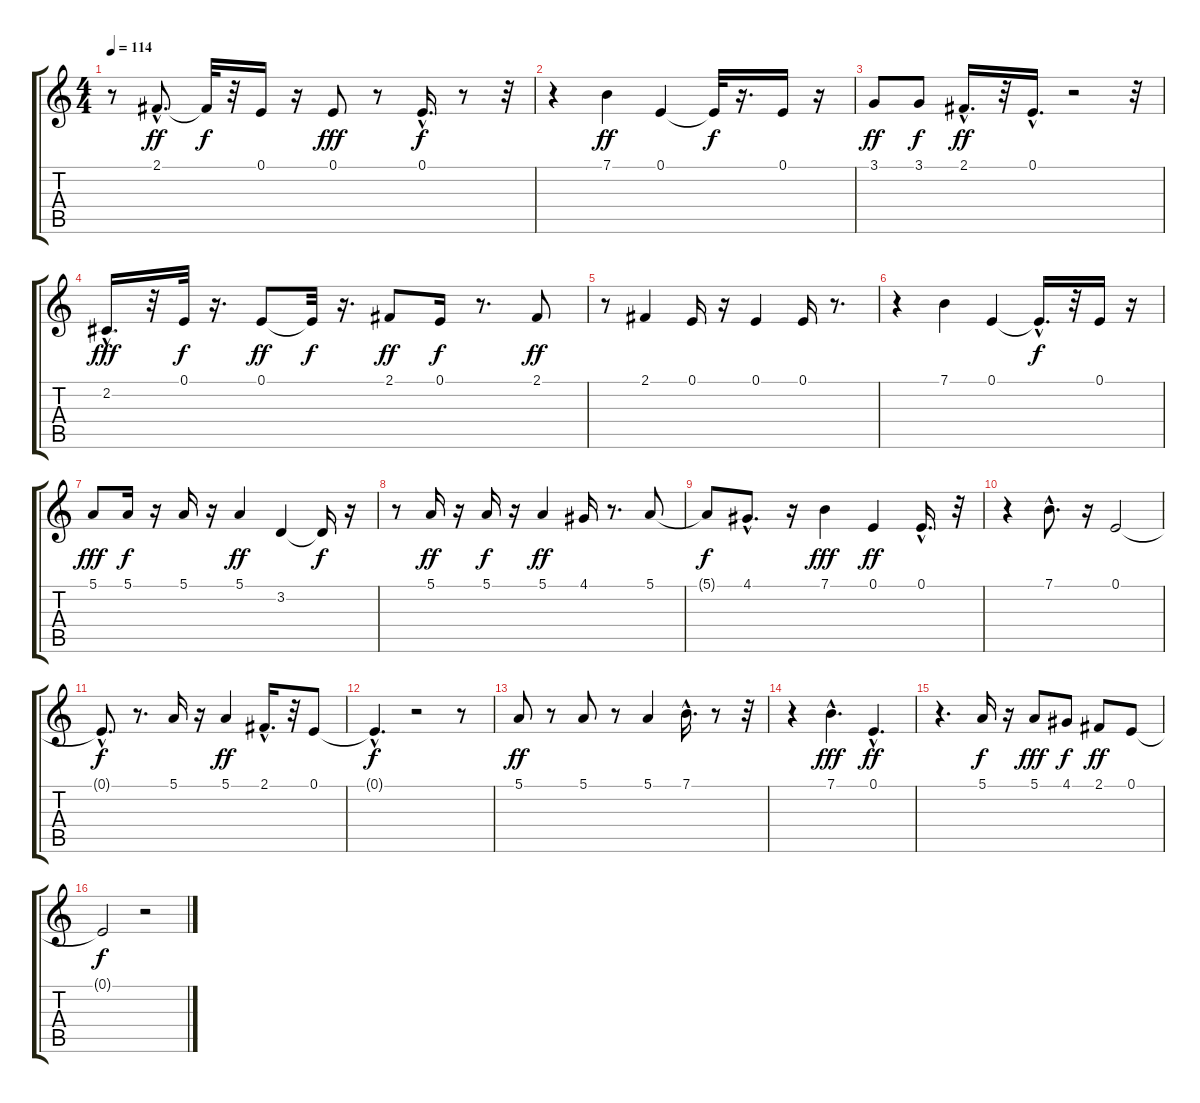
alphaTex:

\track "" {instrument altosax}
\staff {score tabs}
\tuning (E4 B3 G3 D3 A2 E2) {hide}
\ts (4 4)
\tempo 114
\clef g2
\ks c
r.8{dy fff} 2.1{hac}.8{d dy ff} 2.1{t}.32{dy f} r.32 0.1.16 r.16 0.1.8{dy fff} r.8 0.1{hac}.16{d dy f} r.8 r.32 |
r.4 7.1.4{dy ff} 0.1.4 0.1{t}.32{dy f} r.16{d} 0.1.16 r.16 |
3.1.8{dy ff} 3.1.8{dy f} 2.1{hac}.16{d dy ff} r.32 0.1{hac}.16{d} r.2 r.32 |
2.2{hac}.16{d dy fff} r.32 0.1.32{dy f} r.16{d} 0.1.8{dy ff} 0.1{t}.32{dy f} r.16{d} 2.1.8{dy ff} 0.1.16{dy f} r.8{d} 2.1.8{dy ff} |
r.8 2.1.4 0.1.16 r.16 0.1.4 0.1.16 r.8{d} |
r.4 7.1.4 0.1.4 0.1{hac t}.16{d dy f} r.32 0.1.16 r.16 |
5.1.8{dy fff} 5.1.16{dy f} r.16 5.1.16 r.16 5.1.4{dy ff} 3.2.4 3.2{t}.16{dy f} r.16 |
r.8 5.1.16{dy ff} r.16 5.1.16{dy f} r.16 5.1.4{dy ff} 4.1.16 r.8{d} 5.1.8 |
5.1{t}.8{dy f} 4.1{hac}.8{d} r.16 7.1.4{dy fff} 0.1.4{dy ff} 0.1{hac}.16{d} r.32 |
r.4 7.1{hac}.8{d} r.16 0.1.2 |
0.1{hac t}.8{d dy f} r.8{d} 5.1.16 r.16 5.1.4{dy ff} 2.1{hac}.16{d} r.32 0.1.8 |
0.1{hac t}.4{d dy f} r.2 r.8 |
5.1.8{dy ff} r.8 5.1.8 r.8 5.1.4 7.1{hac}.16{d} r.8 r.32 |
r.4 7.1{hac}.4{d dy fff} 0.1{hac}.4{d dy ff} |
r.4{d} 5.1.16{dy f} r.16 5.1.8{dy fff} 4.1.8{dy f} 2.1.8{dy ff} 0.1.8 |
0.1{t}.2{dy f} r.2
